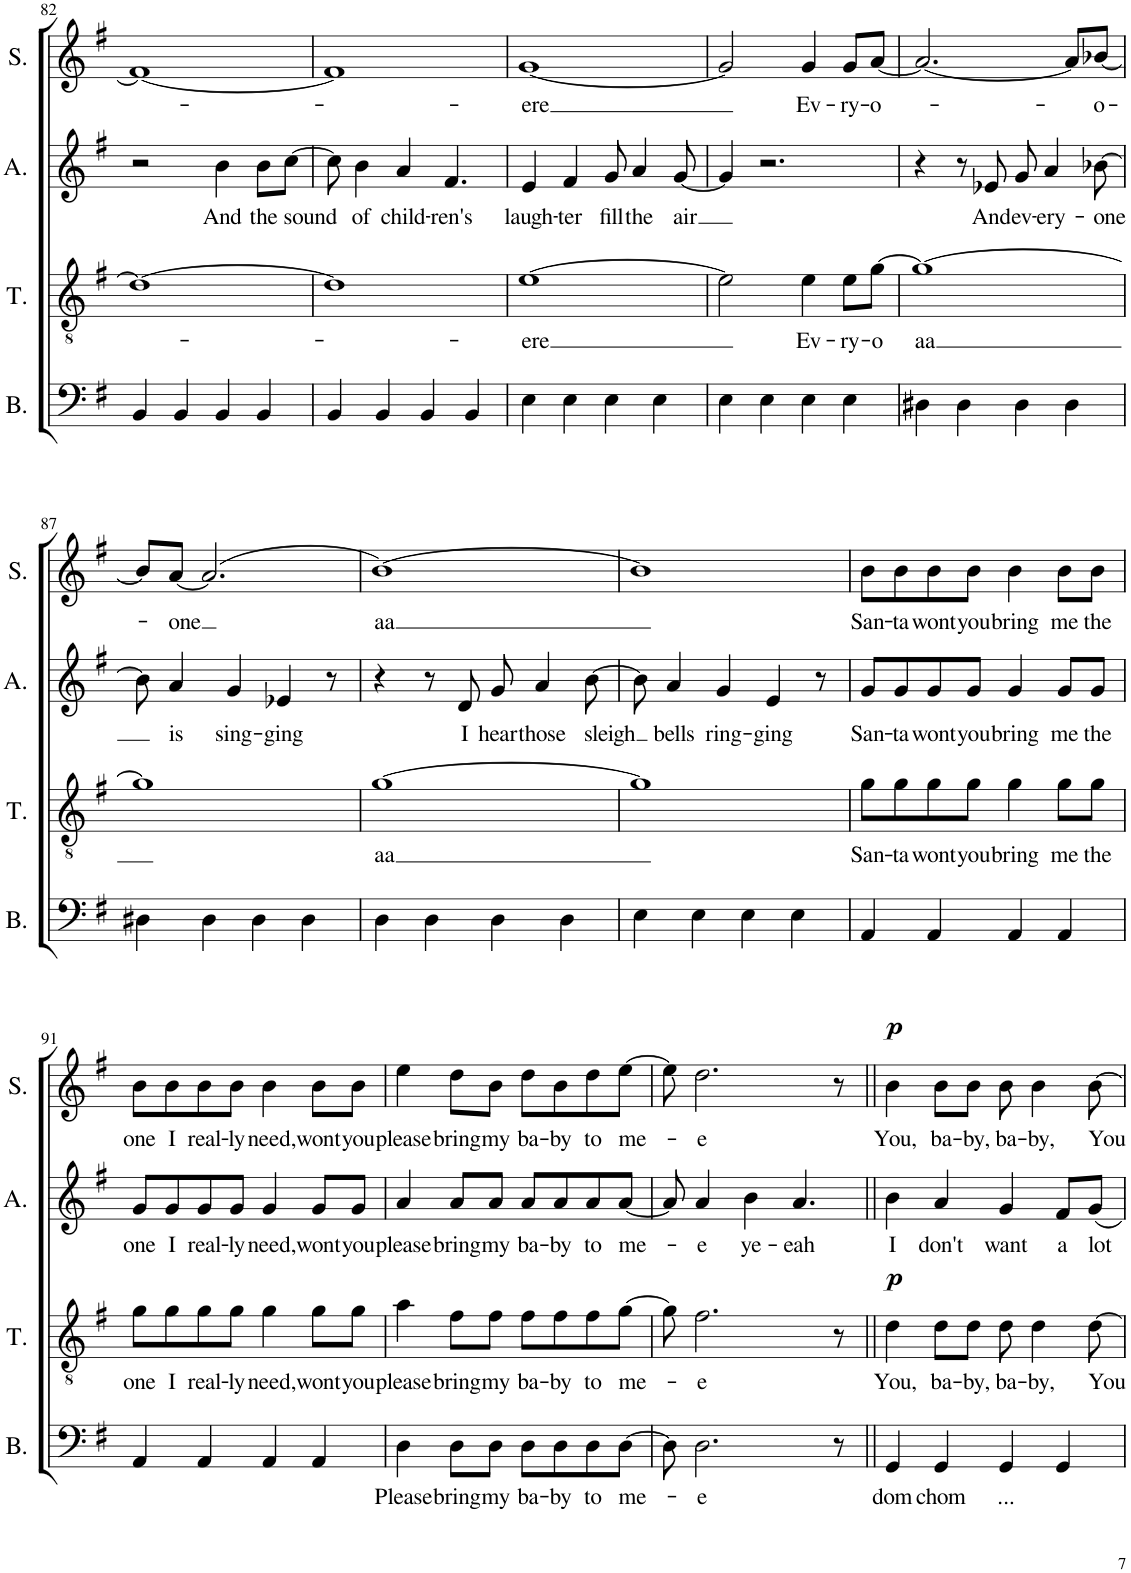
**kern	**text	**kern	**text	**dynam	**kern	**text	**kern	**text	**dynam
*part4	*part4	*part3	*part3	*part3	*part2	*part2	*part1	*part1	*part1
*staff4	*staff4	*staff3	*staff3	*staff3	*staff2	*staff2	*staff1	*staff1	*staff1
*I"Bass	*	*I"Tenor	*	*	*I"Alto	*	*I"Soprano	*	*
*I'B.	*	*I'T.	*	*	*I'A.	*	*I'S.	*	*
!!LO:PB:g=z
*clefF4	*	*clefGv2	*	*	*clefG2	*	*clefG2	*	*
*k[f#]	*	*k[f#]	*	*	*k[f#]	*	*k[f#]	*	*
*M4/4	*	*M4/4	*	*	*M4/4	*	*M4/4	*	*
=82	=82	=82	=82	=82	=82	=82	=82	=82	=82
4BB/	.	1d#_	.	.	2r	.	1f#_	.	.
4BB/	.	.	.	.	.	.	.	.	.
!	!	!	!	!	!	!LO:LY:b	!	!	!
4BB/	.	.	.	.	4b\	And	.	.	.
!	!	!	!	!	!	!LO:LY:b	!	!	!
4BB/	.	.	.	.	8b\L	the	.	.	.
!	!	!	!	!	!	!LO:LY:b	!	!	!
.	.	.	.	.	[8cc\J	sound	.	.	.
=83	=83	=83	=83	=83	=83	=83	=83	=83	=83
4BB/	.	1d#]	.	.	8cc\]	.	1f#]	.	.
!	!	!	!	!	!	!LO:LY:b	!	!	!
.	.	.	.	.	4b\	of	.	.	.
4BB/	.	.	.	.	.	.	.	.	.
!	!	!	!	!	!	!LO:LY:b	!	!	!
.	.	.	.	.	4a/	child-	.	.	.
4BB/	.	.	.	.	.	.	.	.	.
!	!	!	!	!	!	!LO:LY:b	!	!	!
.	.	.	.	.	4.f#/	-ren's	.	.	.
4BB/	.	.	.	.	.	.	.	.	.
=84	=84	=84	=84	=84	=84	=84	=84	=84	=84
!	!	!	!LO:LY:b	!	!	!LO:LY:b	!	!LO:LY:b	!
4E\	.	[1e	-ere	.	4e/	laugh-	[1g	-ere	.
!	!	!	!	!	!	!LO:LY:b	!	!	!
4E\	.	.	.	.	4f#/	-ter	.	.	.
!	!	!	!	!	!	!LO:LY:b	!	!	!
4E\	.	.	.	.	8g/	fill	.	.	.
!	!	!	!	!	!	!LO:LY:b	!	!	!
.	.	.	.	.	4a/	the	.	.	.
4E\	.	.	.	.	.	.	.	.	.
!	!	!	!	!	!	!LO:LY:b	!	!	!
.	.	.	.	.	[8g/	air	.	.	.
=85	=85	=85	=85	=85	=85	=85	=85	=85	=85
4E\	.	2e\]	.	.	4g/]	.	2g/]	.	.
4E\	.	.	.	.	2.r	.	.	.	.
!	!	!	!LO:LY:b	!	!	!	!	!LO:LY:b	!
4E\	.	4e\	Ev-	.	.	.	4g/	Ev-	.
!	!	!	!LO:LY:b	!	!	!	!	!LO:LY:b	!
4E\	.	8e\L	-ry-	.	.	.	8g/L	-ry-	.
!	!	!	!LO:LY:b	!	!	!	!	!LO:LY:b	!
.	.	[8g\J	-o	.	.	.	[8a/J	-o-	.
=86	=86	=86	=86	=86	=86	=86	=86	=86	=86
!	!	!	!LO:LY:b	!	!	!	!	!	!
4D#X\	.	1g_	aa	.	4r	.	2.a/_	.	.
4D#\	.	.	.	.	8r	.	.	.	.
!	!	!	!	!	!	!LO:LY:b	!	!	!
.	.	.	.	.	8e-X/	And	.	.	.
!	!	!	!	!	!	!LO:LY:b	!	!	!
4D#\	.	.	.	.	8g/	ev-	.	.	.
!	!	!	!	!	!	!LO:LY:b	!	!	!
.	.	.	.	.	4a/	-ery-	.	.	.
4D#\	.	.	.	.	.	.	8a/L]	.	.
!	!	!	!	!	!	!LO:LY:b	!	!LO:LY:b	!
.	.	.	.	.	[8b-X\	-one	[8b-X/J	-o-	.
!!LO:LB:g=z
=87	=87	=87	=87	=87	=87	=87	=87	=87	=87
4D#X\	.	1g]	.	.	8b-\]	.	8b-/L]	.	.
!	!	!	!	!	!	!LO:LY:b	!	!LO:LY:b	!
.	.	.	.	.	4a/	is	[8a/J	-one	.
4D#\	.	.	.	.	.	.	(2.a/]	.	.
!	!	!	!	!	!	!LO:LY:b	!	!	!
.	.	.	.	.	4g/	sing-	.	.	.
4D#\	.	.	.	.	.	.	.	.	.
!	!	!	!	!	!	!LO:LY:b	!	!	!
.	.	.	.	.	4e-X/	-ging	.	.	.
4D#\	.	.	.	.	.	.	.	.	.
.	.	.	.	.	8r	.	.	.	.
=88	=88	=88	=88	=88	=88	=88	=88	=88	=88
!	!	!	!LO:LY:b	!	!	!	!	!LO:LY:b	!
4D\	.	[1g	aa	.	4r	.	[1b)	aa	.
4D\	.	.	.	.	8r	.	.	.	.
!	!	!	!	!	!	!LO:LY:b	!	!	!
.	.	.	.	.	8d/	I	.	.	.
!	!	!	!	!	!	!LO:LY:b	!	!	!
4D\	.	.	.	.	8g/	hear	.	.	.
!	!	!	!	!	!	!LO:LY:b	!	!	!
.	.	.	.	.	4a/	those	.	.	.
4D\	.	.	.	.	.	.	.	.	.
!	!	!	!	!	!	!LO:LY:b	!	!	!
.	.	.	.	.	[8b\	sleigh	.	.	.
=89	=89	=89	=89	=89	=89	=89	=89	=89	=89
4E\	.	1g]	.	.	8b\]	.	1b]	.	.
!	!	!	!	!	!	!LO:LY:b	!	!	!
.	.	.	.	.	4a/	bells	.	.	.
4E\	.	.	.	.	.	.	.	.	.
!	!	!	!	!	!	!LO:LY:b	!	!	!
.	.	.	.	.	4g/	ring-	.	.	.
4E\	.	.	.	.	.	.	.	.	.
!	!	!	!	!	!	!LO:LY:b	!	!	!
.	.	.	.	.	4e/	-ging	.	.	.
4E\	.	.	.	.	.	.	.	.	.
.	.	.	.	.	8r	.	.	.	.
=90	=90	=90	=90	=90	=90	=90	=90	=90	=90
!	!	!	!LO:LY:b	!	!	!LO:LY:b	!	!LO:LY:b	!
4AA/	.	8g\L	San-	.	8g/L	San-	8b\L	San-	.
!	!	!	!LO:LY:b	!	!	!LO:LY:b	!	!LO:LY:b	!
.	.	8g\	-ta	.	8g/	-ta	8b\	-ta	.
!	!	!	!LO:LY:b	!	!	!LO:LY:b	!	!LO:LY:b	!
4AA/	.	8g\	wont	.	8g/	wont	8b\	wont	.
!	!	!	!LO:LY:b	!	!	!LO:LY:b	!	!LO:LY:b	!
.	.	8g\J	you	.	8g/J	you	8b\J	you	.
!	!	!	!LO:LY:b	!	!	!LO:LY:b	!	!LO:LY:b	!
4AA/	.	4g\	bring	.	4g/	bring	4b\	bring	.
!	!	!	!LO:LY:b	!	!	!LO:LY:b	!	!LO:LY:b	!
4AA/	.	8g\L	me	.	8g/L	me	8b\L	me	.
!	!	!	!LO:LY:b	!	!	!LO:LY:b	!	!LO:LY:b	!
.	.	8g\J	the	.	8g/J	the	8b\J	the	.
!!LO:LB:g=z
=91	=91	=91	=91	=91	=91	=91	=91	=91	=91
!	!	!	!LO:LY:b	!	!	!LO:LY:b	!	!LO:LY:b	!
4AA/	.	8g\L	one	.	8g/L	one	8b\L	one	.
!	!	!	!LO:LY:b	!	!	!LO:LY:b	!	!LO:LY:b	!
.	.	8g\	I	.	8g/	I	8b\	I	.
!	!	!	!LO:LY:b	!	!	!LO:LY:b	!	!LO:LY:b	!
4AA/	.	8g\	real-	.	8g/	real-	8b\	real-	.
!	!	!	!LO:LY:b	!	!	!LO:LY:b	!	!LO:LY:b	!
.	.	8g\J	-ly	.	8g/J	-ly	8b\J	-ly	.
!	!	!	!LO:LY:b	!	!	!LO:LY:b	!	!LO:LY:b	!
4AA/	.	4g\	need,	.	4g/	need,	4b\	need,	.
!	!	!	!LO:LY:b	!	!	!LO:LY:b	!	!LO:LY:b	!
4AA/	.	8g\L	wont	.	8g/L	wont	8b\L	wont	.
!	!	!	!LO:LY:b	!	!	!LO:LY:b	!	!LO:LY:b	!
.	.	8g\J	you	.	8g/J	you	8b\J	you	.
=92	=92	=92	=92	=92	=92	=92	=92	=92	=92
!	!LO:LY:b	!	!LO:LY:b	!	!	!LO:LY:b	!	!LO:LY:b	!
4D\	Please	4a\	please	.	4a/	please	4ee\	please	.
!	!LO:LY:b	!	!LO:LY:b	!	!	!LO:LY:b	!	!LO:LY:b	!
8D\L	bring	8f#\L	bring	.	8a/L	bring	8dd\L	bring	.
!	!LO:LY:b	!	!LO:LY:b	!	!	!LO:LY:b	!	!LO:LY:b	!
8D\J	my	8f#\J	my	.	8a/J	my	8b\J	my	.
!	!LO:LY:b	!	!LO:LY:b	!	!	!LO:LY:b	!	!LO:LY:b	!
8D\L	ba-	8f#\L	ba-	.	8a/L	ba-	8dd\L	ba-	.
!	!LO:LY:b	!	!LO:LY:b	!	!	!LO:LY:b	!	!LO:LY:b	!
8D\	-by	8f#\	-by	.	8a/	-by	8b\	-by	.
!	!LO:LY:b	!	!LO:LY:b	!	!	!LO:LY:b	!	!LO:LY:b	!
8D\	to	8f#\	to	.	8a/	to	8dd\	to	.
!	!LO:LY:b	!	!LO:LY:b	!	!	!LO:LY:b	!	!LO:LY:b	!
[8D\J	me-	[8g\J	me-	.	[8a/J	me-	[8ee\J	me-	.
=93	=93	=93	=93	=93	=93	=93	=93	=93	=93
8D\]	.	8g\]	.	.	8a/]	.	8ee\]	.	.
!	!LO:LY:b	!	!LO:LY:b	!	!	!LO:LY:b	!	!LO:LY:b	!
2.D\	-e	2.f#\	-e	.	4a/	-e	2.dd\	-e	.
!	!	!	!	!	!	!LO:LY:b	!	!	!
.	.	.	.	.	4b\	ye-	.	.	.
!	!	!	!	!	!	!LO:LY:b	!	!	!
.	.	.	.	.	4.a/	-eah	.	.	.
8r	.	8r	.	.	.	.	8r	.	.
=94||	=94||	=94||	=94||	=94||	=94||	=94||	=94||	=94||	=94||
!	!LO:LY:b	!	!LO:LY:b	!LO:DY:a	!	!LO:LY:b	!	!LO:LY:b	!LO:DY:a
4GG/	dom	4d\	You,	p	4b\	I	4b\	You,	p
!	!LO:LY:b	!	!LO:LY:b	!	!	!LO:LY:b	!	!LO:LY:b	!
4GG/	chom	8d\L	ba-	.	4a/	don't	8b\L	ba-	.
!	!	!	!LO:LY:b	!	!	!	!	!LO:LY:b	!
.	.	8d\J	-by,	.	.	.	8b\J	-by,	.
!	!LO:LY:b	!	!LO:LY:b	!	!	!LO:LY:b	!	!LO:LY:b	!
4GG/	...	8d\	ba-	.	4g/	want	8b\	ba-	.
!	!	!	!LO:LY:b	!	!	!	!	!LO:LY:b	!
.	.	4d\	-by,	.	.	.	4b\	-by,	.
!	!	!	!	!	!	!LO:LY:b	!	!	!
4GG/	.	.	.	.	8f#/L	a	.	.	.
!	!	!	!LO:LY:b	!	!	!LO:LY:b	!	!LO:LY:b	!
.	.	[8d\	You	.	8g/J	lot	[8b\	You	.
=	=	=	=	=	=	=	=	=	=
*-	*-	*-	*-	*-	*-	*-	*-	*-	*-
